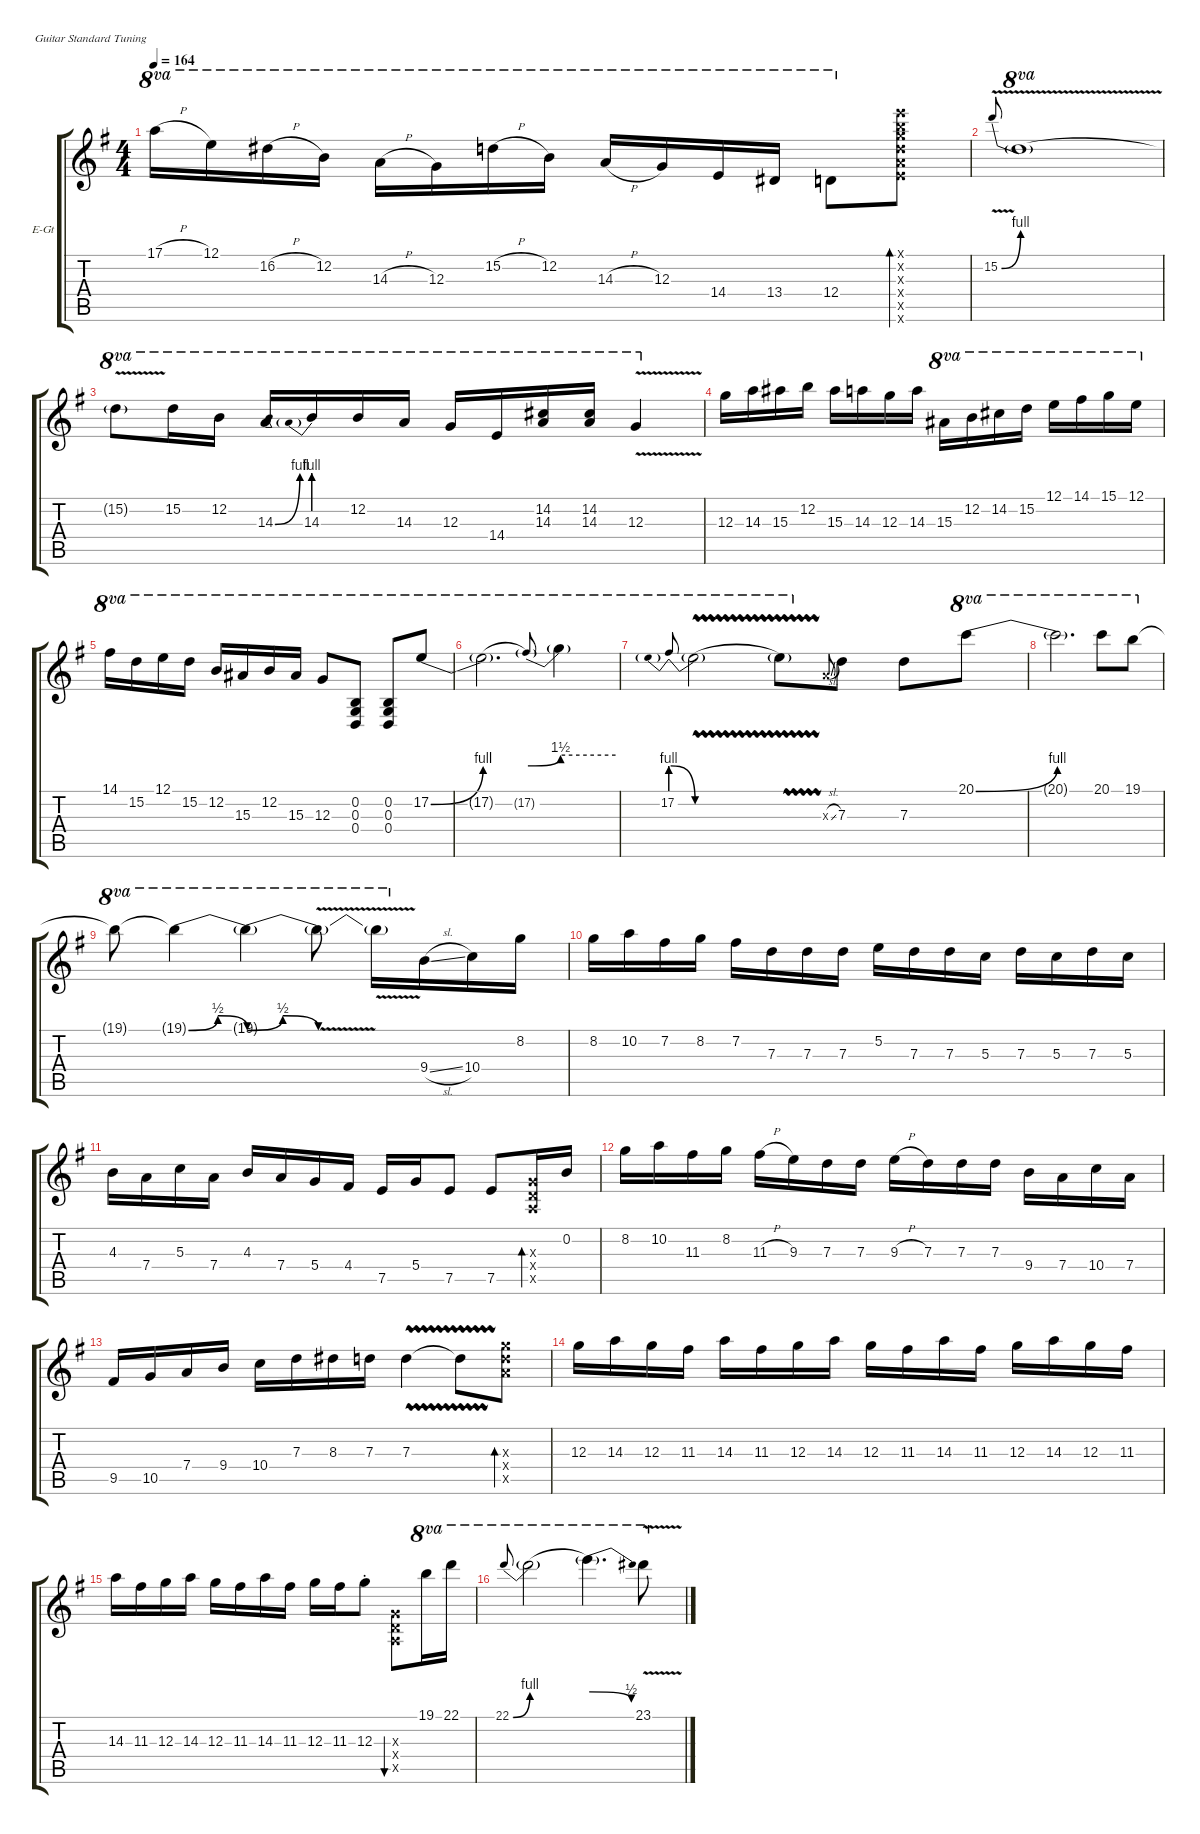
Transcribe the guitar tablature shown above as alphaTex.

\defaultSystemsLayout 4
\hideDynamics
\bracketExtendMode groupsimilarinstruments
\firstSystemTrackNameOrientation horizontal
\otherSystemsTrackNameOrientation horizontal
\track ("Guitar II (solo)" "E-Gt") {multiBarRest instrument distortionguitar}
\staff {score tabs}
\tuning (E4 B3 G3 D3 A2 E2)
\ts (4 4)
\tempo 164
\clef g2
\ks eminor
17.1{h}.16{ot 8va dy ff} 12.1.16{ot 8va} 16.2{h}.16{ot 8va} 12.2.16{ot 8va} 14.3{h}.16{ot 8va} 12.3.16{ot 8va} 15.2{h}.16{ot 8va} 12.2.16{ot 8va} 14.3{h}.16{ot 8va} 12.3.16{ot 8va} 14.4.16{ot 8va} 13.4.16{ot 8va} 12.4.8{ot 8va} (12.6{x} 12.5{x} 12.4{x} 12.3{x} 12.2{x} 12.1{x}).8{bd 137 dy mf} |
15.2{be (bend 0 0 60 4) v}.8{gr onbeat} 15.2{be (hold 0 0 60 0) v t}.1{ot 8va} |
15.2{be (hold 0 0 60 0) v t}.8{ot 8va} 15.2.16{ot 8va} 12.2.16{ot 8va} 14.3{be (bend 0 0 30.599999999999998 4)}.16{ot 8va} 14.3{be (prebend 0 4 60 4)}.16{ot 8va} 12.2.16{ot 8va} 14.3.16{ot 8va} 12.3.16{ot 8va} 14.4.16{ot 8va} (14.3 14.2).16{ot 8va} (14.3 14.2).16{ot 8va} 12.3{v}.4{ot 8va} |
12.3.16 14.3.16 15.3.16 12.2.16 15.3.16 14.3.16 12.3.16 14.3.16 15.3.16{ot 8va} 12.2.16{ot 8va} 14.2.16{ot 8va} 15.2.16{ot 8va} 12.1.16{ot 8va} 14.1.16{ot 8va} 15.1.16{ot 8va} 12.1.16{ot 8va} |
14.1.16{ot 8va} 15.2.16{ot 8va} 12.1.16{ot 8va} 15.2.16{ot 8va} 12.2.16{ot 8va} 15.3.16{ot 8va} 12.2.16{ot 8va} 15.3.16{ot 8va} 12.3.8{ot 8va} (0.2 0.3 0.4).8{ot 8va} (0.2 0.3 0.4).8{ot 8va} 17.2{be (bend 0 0 60 4)}.8{ot 8va} |
17.2{be (hold 0 0 60 0) t}.2{d ot 8va} 17.2{be (bend 0 4 60 6) t}.8{ot 8va gr onbeat} 17.2{be (hold 0 6 60 6) t}.4{ot 8va} |
17.2{be (prebendrelease 0 4 59.4 0)}.8{ot 8va gr onbeat} 17.2{be (hold 0 0 60 0) vw t}.2{ot 8va} 17.2{vw t}.8{ot 8va} 2.3{sl x}.8{gr onbeat} 7.3.8 7.3.8 20.1{be (bend 0 0 59.4 4)}.8{ot 8va} |
20.1{be (hold 0 0 60 0) t}.2{d ot 8va} 20.1.8{ot 8va} 19.1.8{ot 8va} |
19.1{t}.8{ot 8va} 19.1{be (bendrelease 0 0 11.4 2 20.4 2 30 0) t}.4{ot 8va} 19.1{be (bendrelease 0 0 10.2 2 20.4 2 30 0) t}.4{ot 8va} 19.1{v t}.8{ot 8va} 19.1{v t}.16{ot 8va} 9.4{sl}.16 10.4.16 8.2.16 |
8.2.16 10.2.16 7.2.16 8.2.16 7.2.16 7.3.16 7.3.16 7.3.16 5.2.16 7.3.16 7.3.16 5.3.16 7.3.16 5.3.16 7.3.16 5.3.16 |
4.3.16 7.4.16 5.3.16 7.4.16 4.3.16 7.4.16 5.4.16 4.4.16 7.5.16 5.4.16 7.5.8 7.5.8 (0.3{x} 0.4{x} 0.5{x}).16{bd 136 dy ff} 0.2.16 |
8.2.16 10.2.16 11.3.16 8.2.16 11.3{h}.16 9.3.16 7.3.16 7.3.16 9.3{h}.16 7.3.16 7.3.16 7.3.16 9.4.16 7.4.16 10.4.16 7.4.16 |
9.5.16 10.5.16 7.4.16 9.4.16 10.4.16 7.3.16 8.3.16 7.3.16 7.3{vw}.4 7.3{vw t}.8 (12.5{x} 12.4{x} 12.3{x}).8{bd 135} |
12.3.16{dy mf} 14.3.16 12.3.16 11.3.16 14.3.16 11.3.16 12.3.16 14.3.16 12.3.16 11.3.16 14.3.16 11.3.16 12.3.16 14.3.16 12.3.16 11.3.16 |
14.3.16{dy ff} 11.3.16 12.3.16 14.3.16 12.3.16 11.3.16 14.3.16 11.3.16 12.3.16 11.3.16 12.3{st}.8 (0.3{x} 0.4{x} 0.5{x}).8{bu 190} 19.1.16{ot 8va} 22.1.16{ot 8va} |
22.1{be (bend 0 0 60 4)}.8{ot 8va gr onbeat} 22.1{be (hold 0 0 60 0) t}.2{ot 8va} 22.1{be (release 0 4 59.4 2) t}.4{d ot 8va} 23.1{v}.8{ot 8va}
